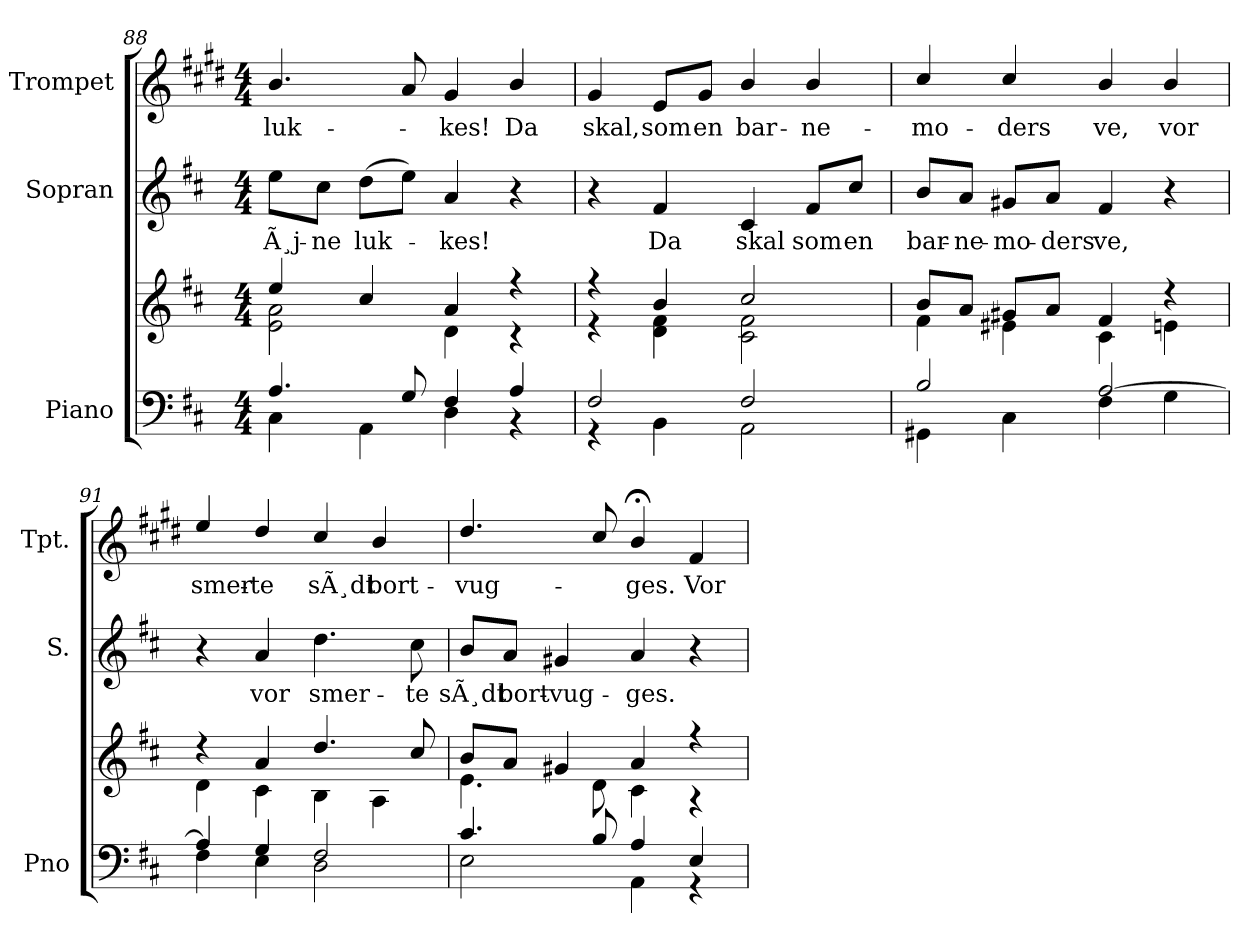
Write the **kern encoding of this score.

**kern	**kern	**kern	**text	**kern	**text
*part3	*part3	*part2	*part2	*part1	*part1
*staff4	*staff3	*staff2	*staff2	*staff1	*staff1
*I"Piano	*	*I"Sopran	*	*I"Trompet	*
*I'Pno	*	*I'S.	*	*I'Tpt.	*
*clefF4	*clefG2	*clefG2	*	*clefG2	*
*	*	*	*	*ITrd1c2	*
*k[f#c#]	*k[f#c#]	*k[f#c#]	*	*k[f#c#]	*
*M4/4	*M4/4	*M4/4	*	*M4/4	*
=88	=88	=88	=88	=88	=88
*^	*^	*	*	*	*
!	!	!	!	!	!LO:LY:b	!	!LO:LY:b
4.A/	4C#\	4ee/	2e\ 2a\	8ee\L	Ã¸j-	4.a/	-luk-
!	!	!	!	!	!LO:LY:b	!	!
.	.	.	.	8cc#\J	-ne	.	.
!	!	!	!	!	!LO:LY:b	!	!
.	4AA\	4cc#/	.	(8dd\L	luk-	.	.
8G/	.	.	.	8ee\J)	.	8g/	.
!	!	!	!	!	!LO:LY:b	!	!LO:LY:b
4F#/	4D\	4a/	4d\	4a/	-kes!	4f#/	-kes!
!	!	!	!	!	!	!	!LO:LY:b
4A/	4r	4r	4r	4r	.	4a/	Da
!!LO:LB:g=z
=89	=89	=89	=89	=89	=89	=89	=89
!	!	!	!	!	!	!	!LO:LY:b
2F#/	4r	4r	4r	4r	.	4f#/	skal,
!	!	!	!	!	!LO:LY:b	!	!LO:LY:b
.	4BB\	4b/	4d\ 4f#\	4f#/	Da	8d/L	som
!	!	!	!	!	!	!	!LO:LY:b
.	.	.	.	.	.	8f#/J	en
!	!	!	!	!	!LO:LY:b	!	!LO:LY:b
2F#/	2AA\	2cc#/	2c#\ 2f#\	4c#/	skal	4a/	bar-
!	!	!	!	!	!LO:LY:b	!	!LO:LY:b
.	.	.	.	8f#/L	som	4a/	-ne-
!	!	!	!	!	!LO:LY:b	!	!
.	.	.	.	8cc#/J	en	.	.
=90	=90	=90	=90	=90	=90	=90	=90
!	!	!	!	!	!LO:LY:b	!	!LO:LY:b
2B/	4GG#X\	8b/L	4f#\	8b/L	bar-	4b/	-mo-
!	!	!	!	!	!LO:LY:b	!	!
.	.	8a/J	.	8a/J	-ne-	.	.
!	!	!	!	!	!LO:LY:b	!	!LO:LY:b
.	4C#\	8g#X/L	4e#X\	8g#X/L	-mo-	4b/	-ders
!	!	!	!	!	!LO:LY:b	!	!
.	.	8a/J	.	8a/J	-ders	.	.
!	!	!	!	!	!LO:LY:b	!	!LO:LY:b
[2A/	4F#\	4f#/	4c#\	4f#/	ve,	4a/	ve,
!	!	!	!	!	!	!	!LO:LY:b
.	4G\	4r	4en\	4r	.	4a/	vor
=91	=91	=91	=91	=91	=91	=91	=91
!	!	!	!	!	!	!	!LO:LY:b
4A/]	4F#\	4r	4d\	4r	.	4dd/	smer-
!	!	!	!	!	!LO:LY:b	!	!LO:LY:b
4G/	4E\	4a/	4c#\	4a/	vor	4cc#/	-te
!	!	!	!	!	!LO:LY:b	!	!LO:LY:b
2F#/	2D\	4.dd/	4B\	4.dd\	smer-	4b/	sÃ¸dt
!	!	!	!	!	!	!	!LO:LY:b
.	.	.	4A\	.	.	4a/	bort-
!	!	!	!	!	!LO:LY:b	!	!
.	.	8cc#/	.	8cc#\	-te	.	.
=92	=92	=92	=92	=92	=92	=92	=92
!	!	!	!	!	!LO:LY:b	!	!LO:LY:b
4.c#/	2E\	8b/L	4.e\	8b/L	sÃ¸dt	4.cc#/	-vug-
!	!	!	!	!	!LO:LY:b	!	!
.	.	8a/J	.	8a/J	bort-	.	.
!	!	!	!	!	!LO:LY:b	!	!
.	.	4g#X/	.	4g#X/	-vug-	.	.
8B/	.	.	8d\	.	.	8b/	.
!	!	!	!	!	!LO:LY:b	!	!LO:LY:b
4A/	4AA\	4a/	4c#\	4a/	-ges.	4a;</	-ges.
!	!	!	!	!	!	!	!LO:LY:b
4E/	4r	4r	4r	4r	.	4e/	Vor
*v	*v	*	*	*	*	*	*
*	*v	*v	*	*	*	*
=	=	=	=	=	=
*-	*-	*-	*-	*-	*-
